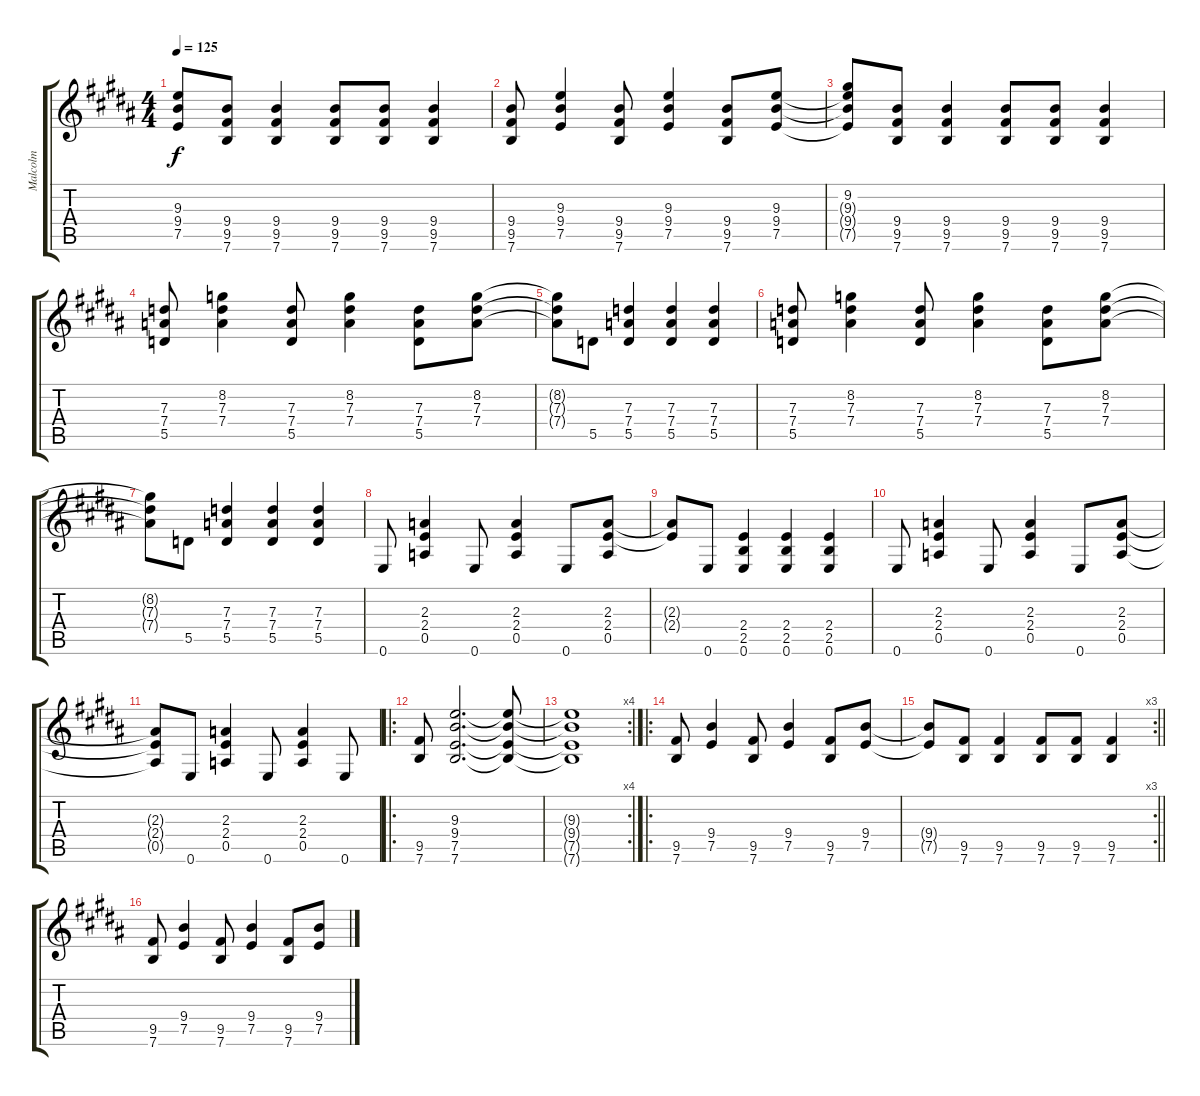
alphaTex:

\track ("Malcolm" "Malcolm") {instrument overdrivenguitar}
\staff {score tabs}
\tuning (E4 B3 G3 D3 A2 E2) {hide}
\ts (4 4)
\tempo 125
\clef g2
\ks b
(9.3{t} 9.4{t} 7.5{t}).8{dy f} (9.4 9.5 7.6).8 (9.4 9.5 7.6).4 (9.4 9.5 7.6).8 (9.4 9.5 7.6).8 (9.4 9.5 7.6).4 |
(9.4 9.5 7.6).8 (9.3 9.4 7.5).4 (9.4 9.5 7.6).8 (9.3 9.4 7.5).4 (9.4 9.5 7.6).8 (9.3 9.4 7.5).8 |
(9.2 9.3{t} 9.4{t} 7.5{t}).8 (9.4 9.5 7.6).8 (9.4 9.5 7.6).4 (9.4 9.5 7.6).8 (9.4 9.5 7.6).8 (9.4 9.5 7.6).4 |
(7.3 7.4 5.5).8 (8.2 7.3 7.4).4 (7.3 7.4 5.5).8 (8.2 7.3 7.4).4 (7.3 7.4 5.5).8 (8.2 7.3 7.4).8 |
(8.2{t} 7.3{t} 7.4{t}).8 5.5.8 (7.3 7.4 5.5).4 (7.3 7.4 5.5).4 (7.3 7.4 5.5).4 |
(7.3 7.4 5.5).8 (8.2 7.3 7.4).4 (7.3 7.4 5.5).8 (8.2 7.3 7.4).4 (7.3 7.4 5.5).8 (8.2 7.3 7.4).8 |
(8.2{t} 7.3{t} 7.4{t}).8 5.5.8 (7.3 7.4 5.5).4 (7.3 7.4 5.5).4 (7.3 7.4 5.5).4 |
0.6.8 (2.3 2.4 0.5).4 0.6.8 (2.3 2.4 0.5).4 0.6.8 (2.3 2.4 0.5).8 |
(2.3{t} 2.4{t}).8 0.6.8 (2.4 2.5 0.6).4 (2.4 2.5 0.6).4 (2.4 2.5 0.6).4 |
0.6.8 (2.3 2.4 0.5).4 0.6.8 (2.3 2.4 0.5).4 0.6.8 (2.3 2.4 0.5).8 |
(2.3{t} 2.4{t} 0.5{t}).8 0.6.8 (2.3 2.4 0.5).4 0.6.8 (2.3 2.4 0.5).4 0.6.8 |
\ro
(9.5 7.6).8 (9.3 9.4 7.5 7.6).2{d} (9.3{t} 9.4{t} 7.5{t} 7.6{t}).8 |
\rc 4
(9.3{t} 9.4{t} 7.5{t} 7.6{t}).1 |
\ro
(9.5 7.6).8{volume 8} (9.4 7.5).4 (9.5 7.6).8 (9.4 7.5).4 (9.5 7.6).8 (9.4 7.5).8 |
\rc 3
\barLineRight lightlight
(9.4{t} 7.5{t}).8 (9.5 7.6).8 (9.5 7.6).4 (9.5 7.6).8 (9.5 7.6).8 (9.5 7.6).4 |
(9.5 7.6).8 (9.4 7.5).4 (9.5 7.6).8 (9.4 7.5).4 (9.5 7.6).8 (9.4 7.5).8
